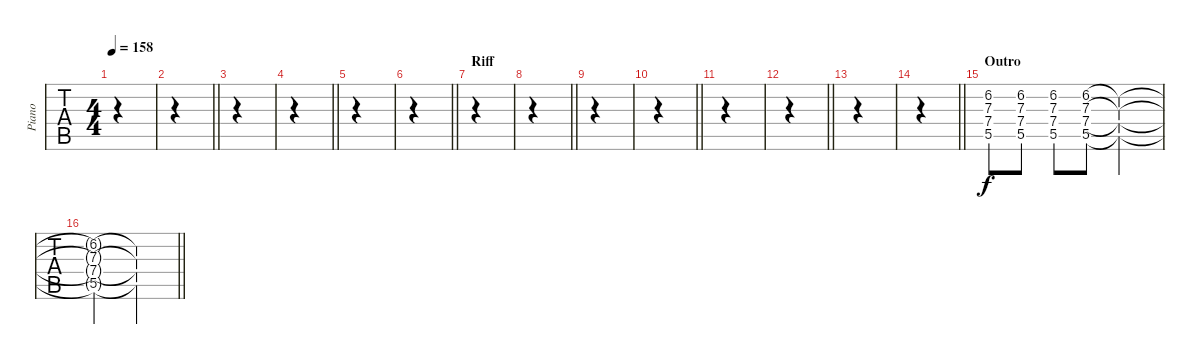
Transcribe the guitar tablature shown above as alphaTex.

\track ("Piano" "Piano") {instrument electricgrandpiano}
\staff {tabs}
\tuning (E4 B3 G3 D3 A2 E2) {hide}
\ts (4 4)
\tempo 158
\clef g2
\ks c
|
\barLineRight lightlight
|
|
\barLineRight lightlight
|
|
\barLineRight lightlight
|
\section ("" "Riff")
|
\barLineRight lightlight
|
|
\barLineRight lightlight
|
|
\barLineRight lightlight
|
|
\barLineRight lightlight
|
\section ("" "Outro")
(6.2 7.3 7.4 5.5).8 (6.2 7.3 7.4 5.5).8 (6.2 7.3 7.4 5.5).8 (6.2 7.3 7.4 5.5).8 (6.2{t} 7.3{t} 7.4{t} 5.5{t}).2 |
\barLineRight lightlight
(6.2{t} 7.3{t} 7.4{t} 5.5{t}).2 (6.2{t} 7.3{t} 7.4{t} 5.5{t}).2
